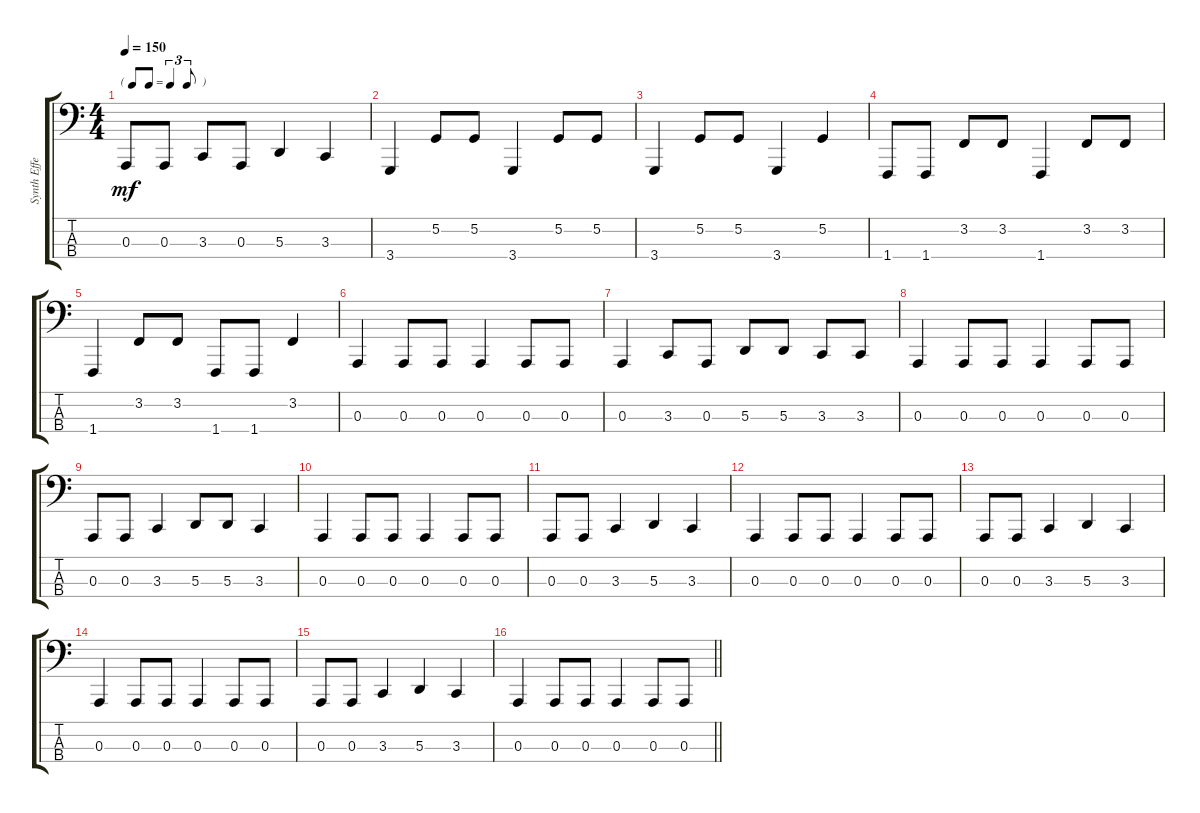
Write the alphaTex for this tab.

\track ("Synth Effect (Octave Lower)" "Synth Effe") {instrument synthbass2}
\staff {score tabs}
\tuning (G1 D1 A0 E0) {hide}
\ts (4 4)
\tf triplet8th
\tempo 150
\clef f4
\ks c
0.3.8{dy mf} 0.3.8 3.3.8 0.3.8 5.3.4 3.3.4 |
3.4.4 5.2.8 5.2.8 3.4.4 5.2.8 5.2.8 |
3.4.4 5.2.8 5.2.8 3.4.4 5.2.4 |
1.4.8 1.4.8 3.2.8 3.2.8 1.4.4 3.2.8 3.2.8 |
1.4.4 3.2.8 3.2.8 1.4.8 1.4.8 3.2.4 |
0.3.4 0.3.8 0.3.8 0.3.4 0.3.8 0.3.8 |
0.3.4 3.3.8 0.3.8 5.3.8 5.3.8 3.3.8 3.3.8 |
0.3.4 0.3.8 0.3.8 0.3.4 0.3.8 0.3.8 |
0.3.8 0.3.8 3.3.4 5.3.8 5.3.8 3.3.4 |
0.3.4 0.3.8 0.3.8 0.3.4 0.3.8 0.3.8 |
0.3.8 0.3.8 3.3.4 5.3.4 3.3.4 |
0.3.4 0.3.8 0.3.8 0.3.4 0.3.8 0.3.8 |
0.3.8 0.3.8 3.3.4 5.3.4 3.3.4 |
0.3.4 0.3.8 0.3.8 0.3.4 0.3.8 0.3.8 |
0.3.8 0.3.8 3.3.4 5.3.4 3.3.4 |
\barLineRight lightlight
0.3.4 0.3.8 0.3.8 0.3.4 0.3.8 0.3.8
